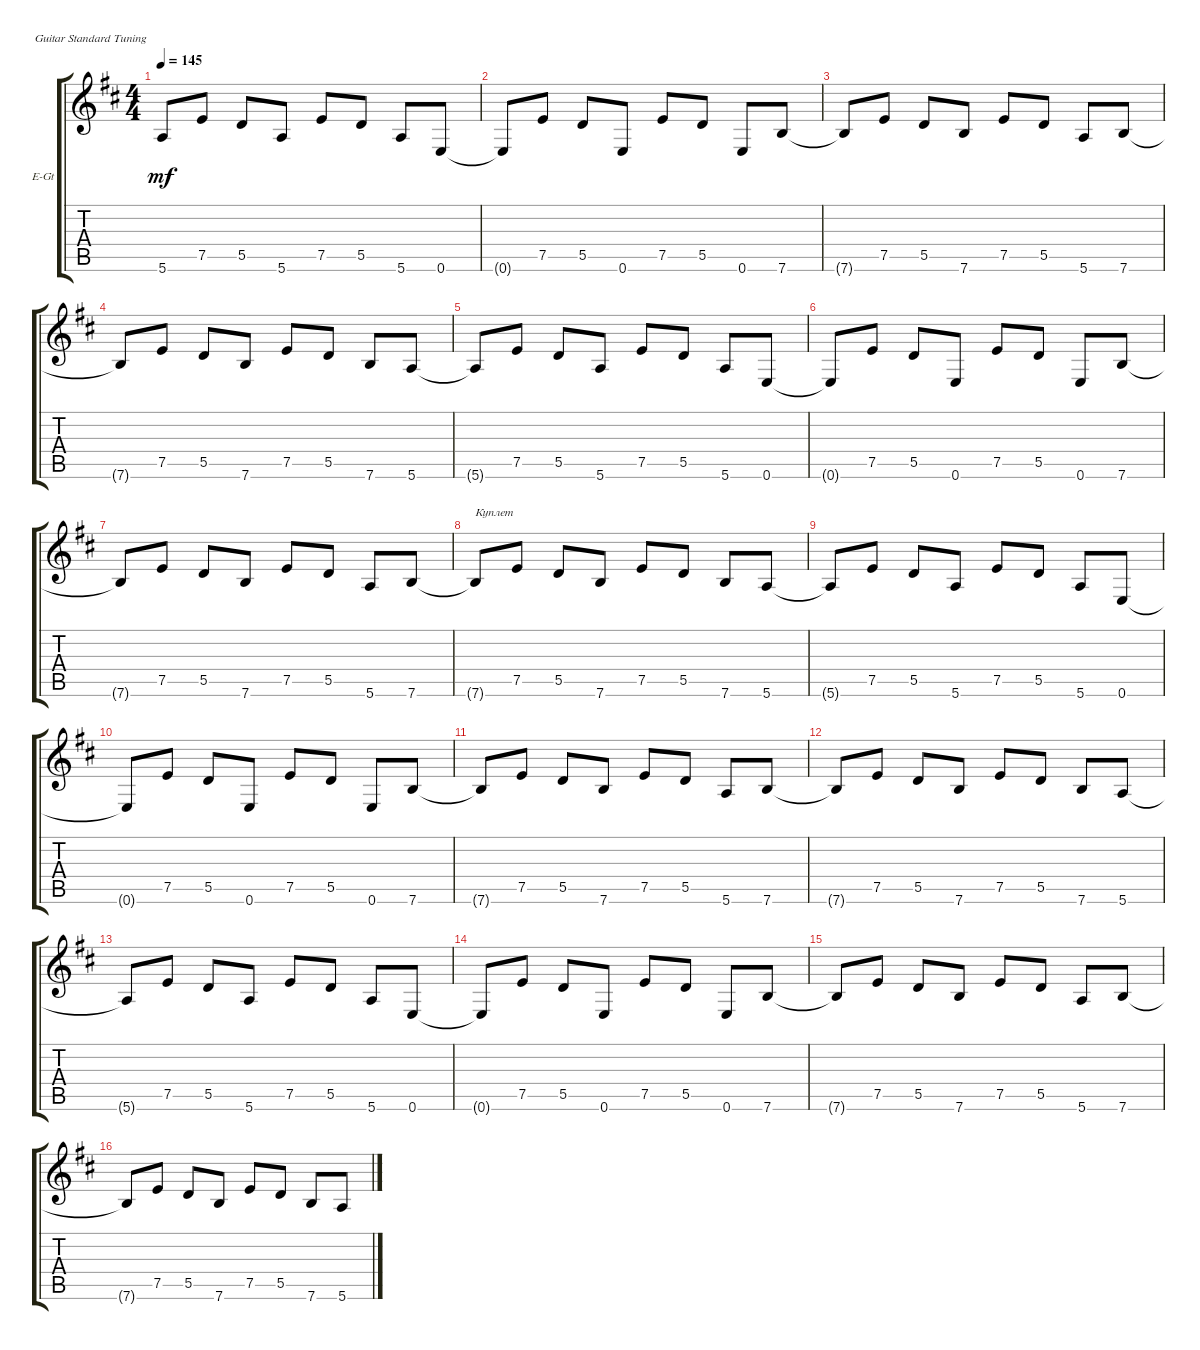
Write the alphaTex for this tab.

\defaultSystemsLayout 4
\bracketExtendMode groupsimilarinstruments
\firstSystemTrackNameOrientation horizontal
\otherSystemsTrackNameOrientation horizontal
\track ("Rithm Guitar" "E-Gt") {instrument overdrivenguitar}
\staff {score tabs}
\tuning (E4 B3 G3 D3 A2 E2)
\ts (4 4)
\tempo 145
\clef g2
\ks bminor
5.6{t}.8{dy mf} 7.5.8 5.5.8 5.6.8 7.5.8 5.5.8 5.6.8 0.6.8 |
0.6{t}.8 7.5.8 5.5.8 0.6.8 7.5.8 5.5.8 0.6.8 7.6.8 |
7.6{t}.8 7.5.8 5.5.8 7.6.8 7.5.8 5.5.8 5.6.8 7.6.8 |
7.6{t}.8 7.5.8 5.5.8 7.6.8 7.5.8 5.5.8 7.6.8 5.6.8 |
5.6{t}.8 7.5.8 5.5.8 5.6.8 7.5.8 5.5.8 5.6.8 0.6.8 |
0.6{t}.8 7.5.8 5.5.8 0.6.8 7.5.8 5.5.8 0.6.8 7.6.8 |
7.6{t}.8 7.5.8 5.5.8 7.6.8 7.5.8 5.5.8 5.6.8 7.6.8 |
7.6{t}.8{txt "Куплет"} 7.5.8 5.5.8 7.6.8 7.5.8 5.5.8 7.6.8 5.6.8 |
5.6{t}.8 7.5.8 5.5.8 5.6.8 7.5.8 5.5.8 5.6.8 0.6.8 |
0.6{t}.8 7.5.8 5.5.8 0.6.8 7.5.8 5.5.8 0.6.8 7.6.8 |
7.6{t}.8 7.5.8 5.5.8 7.6.8 7.5.8 5.5.8 5.6.8 7.6.8 |
7.6{t}.8 7.5.8 5.5.8 7.6.8 7.5.8 5.5.8 7.6.8 5.6.8 |
5.6{t}.8 7.5.8 5.5.8 5.6.8 7.5.8 5.5.8 5.6.8 0.6.8 |
0.6{t}.8 7.5.8 5.5.8 0.6.8 7.5.8 5.5.8 0.6.8 7.6.8 |
7.6{t}.8 7.5.8 5.5.8 7.6.8 7.5.8 5.5.8 5.6.8 7.6.8 |
7.6{t}.8 7.5.8 5.5.8 7.6.8 7.5.8 5.5.8 7.6.8 5.6.8
